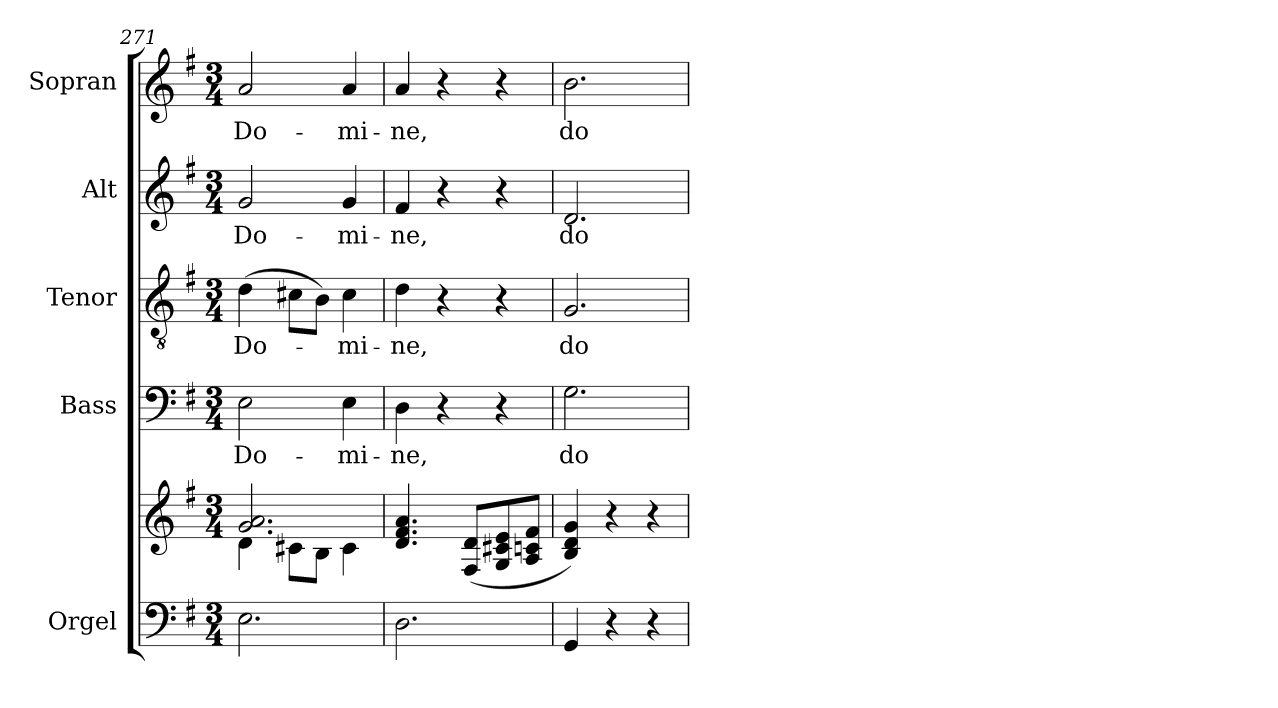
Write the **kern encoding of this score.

**kern	**kern	**kern	**text	**kern	**text	**kern	**text	**kern	**text
*part5	*part5	*part4	*part4	*part3	*part3	*part2	*part2	*part1	*part1
*staff6	*staff5	*staff4	*staff4	*staff3	*staff3	*staff2	*staff2	*staff1	*staff1
*I"Orgel	*	*I"Bass	*	*I"Tenor	*	*I"Alt	*	*I"Sopran	*
*I'Org.	*	*I'B.	*	*I'T.	*	*I'A.	*	*I'S.	*
*clefF4	*clefG2	*clefF4	*	*clefGv2	*	*clefG2	*	*clefG2	*
*k[f#]	*k[f#]	*k[f#]	*	*k[f#]	*	*k[f#]	*	*k[f#]	*
*G:	*G:	*G:	*	*G:	*	*G:	*	*G:	*
*M3/4	*M3/4	*M3/4	*	*M3/4	*	*M3/4	*	*M3/4	*
=271	=271	=271	=271	=271	=271	=271	=271	=271	=271
*	*^	*	*	*	*	*	*	*	*
!	!	!	!	!LO:LY:b	!	!LO:LY:b	!	!LO:LY:b	!	!LO:LY:b
2.E\	2.g/ 2.a/	4d\	2E\	Do-	(>4d\	Do-	2g/	Do-	2a/	Do-
.	.	8c#X\L	.	.	8c#X\L	.	.	.	.	.
.	.	8B\J	.	.	8B\J)	.	.	.	.	.
!	!	!	!	!LO:LY:b	!	!LO:LY:b	!	!LO:LY:b	!	!LO:LY:b
.	.	4c#\	4E\	-mi-	4c#\	-mi-	4g/	-mi-	4a/	-mi-
=272	=272	=272	=272	=272	=272	=272	=272	=272	=272	=272
!	!	!	!	!LO:LY:b	!	!LO:LY:b	!	!LO:LY:b	!	!LO:LY:b
*	*v	*v	*	*	*	*	*	*	*	*
2.D\	4.d/ 4.f#/ 4.a/	4D\	-ne,	4d\	-ne,	4f#/	-ne,	4a/	-ne,
.	.	4r	.	4r	.	4r	.	4r	.
.	(<8F#/ 8d/L	.	.	.	.	.	.	.	.
.	8G/ 8c#X/ 8e/	4r	.	4r	.	4r	.	4r	.
.	8A/ 8cn/ 8f#/J	.	.	.	.	.	.	.	.
!!LO:PB:g=z
=273	=273	=273	=273	=273	=273	=273	=273	=273	=273
!	!	!	!LO:LY:b	!	!LO:LY:b	!	!LO:LY:b	!	!LO:LY:b
4GG/	4B/ 4d/ 4g/)	2.G\	do-	2.G/	do-	2.d/	do-	2.b\	do-
4r	4r	.	.	.	.	.	.	.	.
4r	4r	.	.	.	.	.	.	.	.
=	=	=	=	=	=	=	=	=	=
*-	*-	*-	*-	*-	*-	*-	*-	*-	*-
